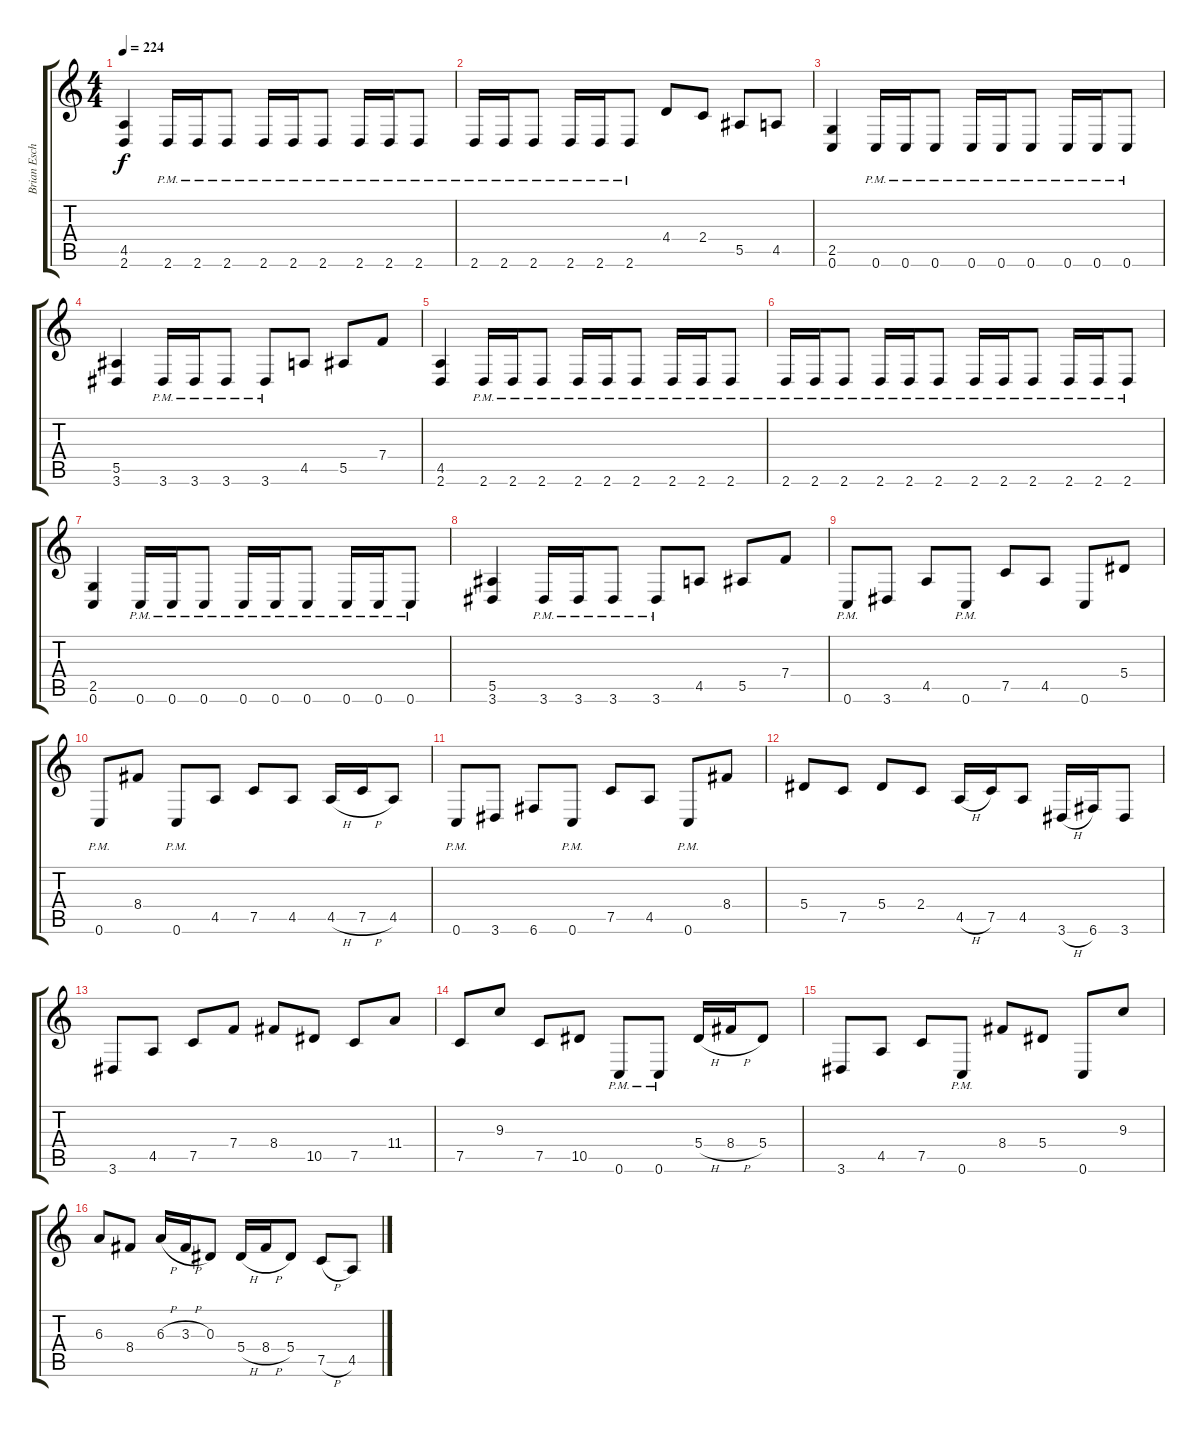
\track ("Brian Eschbach (Lead Guitar)" "Brian Esch") {instrument distortionguitar}
\staff {score tabs}
\tuning (C4 G3 Eb3 Bb2 F2 C2) {hide}
\ts (4 4)
\tempo 224
\clef g2
\ks c
(4.5 2.6).4{dy f} 2.6{pm}.16 2.6{pm}.16 2.6{pm}.8 2.6{pm}.16 2.6{pm}.16 2.6{pm}.8 2.6{pm}.16 2.6{pm}.16 2.6{pm}.8 |
2.6{pm}.16 2.6{pm}.16 2.6{pm}.8 2.6{pm}.16 2.6{pm}.16 2.6{pm}.8 4.4.8 2.4.8 5.5.8 4.5.8 |
(2.5 0.6).4 0.6{pm}.16 0.6{pm}.16 0.6{pm}.8 0.6{pm}.16 0.6{pm}.16 0.6{pm}.8 0.6{pm}.16 0.6{pm}.16 0.6{pm}.8 |
(5.5 3.6).4 3.6{pm}.16 3.6{pm}.16 3.6{pm}.8 3.6{pm}.8 4.5.8 5.5.8 7.4.8 |
(4.5 2.6).4 2.6{pm}.16 2.6{pm}.16 2.6{pm}.8 2.6{pm}.16 2.6{pm}.16 2.6{pm}.8 2.6{pm}.16 2.6{pm}.16 2.6{pm}.8 |
2.6{pm}.16 2.6{pm}.16 2.6{pm}.8 2.6{pm}.16 2.6{pm}.16 2.6{pm}.8 2.6{pm}.16 2.6{pm}.16 2.6{pm}.8 2.6{pm}.16 2.6{pm}.16 2.6{pm}.8 |
(2.5 0.6).4 0.6{pm}.16 0.6{pm}.16 0.6{pm}.8 0.6{pm}.16 0.6{pm}.16 0.6{pm}.8 0.6{pm}.16 0.6{pm}.16 0.6{pm}.8 |
(5.5 3.6).4 3.6{pm}.16 3.6{pm}.16 3.6{pm}.8 3.6{pm}.8 4.5.8 5.5.8 7.4.8 |
0.6{pm}.8 3.6.8 4.5.8 0.6{pm}.8 7.5.8 4.5.8 0.6.8 5.4.8 |
0.6{pm}.8 8.4.8 0.6{pm}.8 4.5.8 7.5.8 4.5.8 4.5{h}.16 7.5{h}.16 4.5.8 |
0.6{pm}.8 3.6.8 6.6.8 0.6{pm}.8 7.5.8 4.5.8 0.6{pm}.8 8.4.8 |
5.4.8 7.5.8 5.4.8 2.4.8 4.5{h}.16 7.5.16 4.5.8 3.6{h}.16 6.6.16 3.6.8 |
3.6.8 4.5.8 7.5.8 7.4.8 8.4.8 10.5.8 7.5.8 11.4.8 |
7.5.8 9.3.8 7.5.8 10.5.8 0.6{pm}.8 0.6{pm}.8 5.4{h}.16 8.4{h}.16 5.4.8 |
3.6.8 4.5.8 7.5.8 0.6{pm}.8 8.4.8 5.4.8 0.6.8 9.3.8 |
6.3.8 8.4.8 6.3{h}.16 3.3{h}.16 0.3.8 5.4{h}.16 8.4{h}.16 5.4.8 7.5{h}.8 4.5.8
